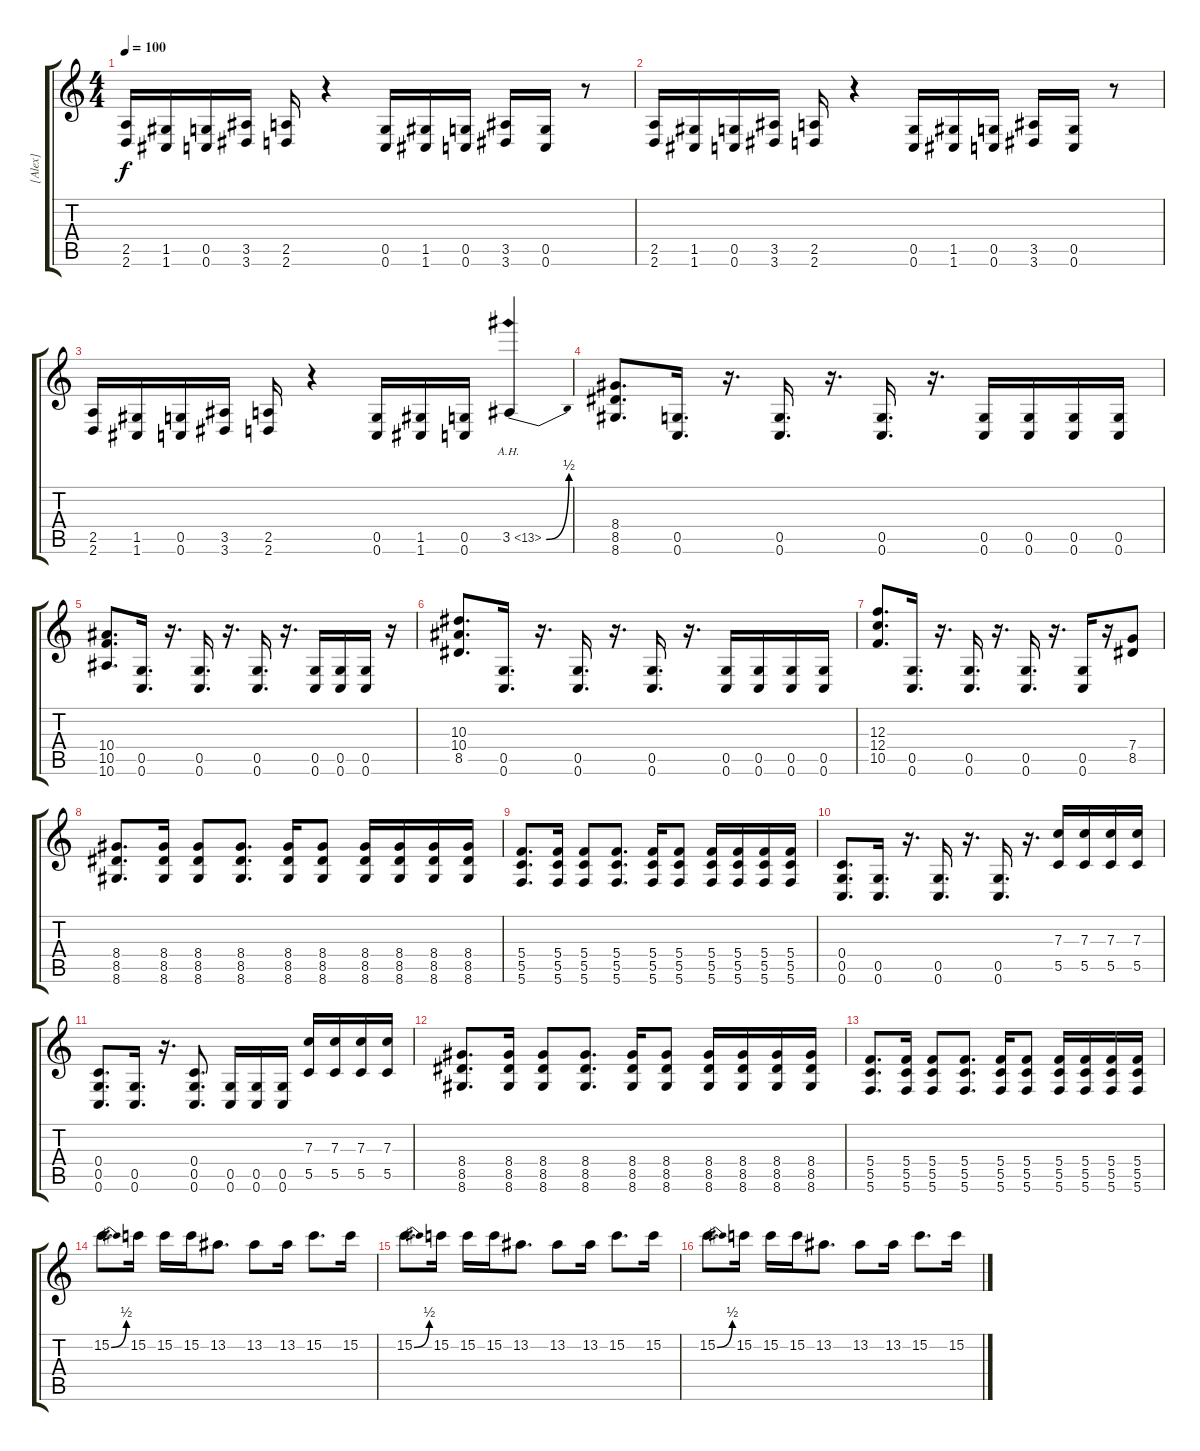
\track ("[Alex]" "[Alex]") {instrument distortionguitar}
\staff {score tabs}
\tuning (D4 A3 F3 C3 G2 C2) {hide}
\ts (4 4)
\tempo 100
\clef g2
\ks c
(2.5 2.6).16{dy f} (1.5 1.6).16 (0.5 0.6).16 (3.5 3.6).16 (2.5 2.6).16 r.4 (0.5 0.6).16 (1.5 1.6).16 (0.5 0.6).16 (3.5 3.6).16 (0.5 0.6).16 r.8 |
(2.5 2.6).16 (1.5 1.6).16 (0.5 0.6).16 (3.5 3.6).16 (2.5 2.6).16 r.4 (0.5 0.6).16 (1.5 1.6).16 (0.5 0.6).16 (3.5 3.6).16 (0.5 0.6).16 r.8 |
(2.5 2.6).16 (1.5 1.6).16 (0.5 0.6).16 (3.5 3.6).16 (2.5 2.6).16 r.4 (0.5 0.6).16 (1.5 1.6).16 (0.5 0.6).16 3.5{be (bend 0 0 60 2) ah 10}.4{instrument guitarharmonics} |
(8.4 8.5 8.6).8{d instrument distortionguitar} (0.5 0.6).16{d} r.16{d} (0.5 0.6).16{d} r.16{d} (0.5 0.6).16{d} r.16{d} (0.5 0.6).16 (0.5 0.6).16 (0.5 0.6).16 (0.5 0.6).16 |
(10.4 10.5 10.6).8{d} (0.5 0.6).16{d} r.16{d} (0.5 0.6).16{d} r.16{d} (0.5 0.6).16{d} r.16{d} (0.5 0.6).16 (0.5 0.6).16 (0.5 0.6).16 r.16 |
(10.3 10.4 8.5).8{d} (0.5 0.6).16{d} r.16{d} (0.5 0.6).16{d} r.16{d} (0.5 0.6).16{d} r.16{d} (0.5 0.6).16 (0.5 0.6).16 (0.5 0.6).16 (0.5 0.6).16 |
(12.3 12.4 10.5).8{d} (0.5 0.6).16{d} r.16{d} (0.5 0.6).16{d} r.16{d} (0.5 0.6).16{d} r.16{d} (0.5 0.6).16 r.16 (7.4 8.5).8 |
(8.4 8.5 8.6).8{d} (8.4 8.5 8.6).16 (8.4 8.5 8.6).8 (8.4 8.5 8.6).8{d} (8.4 8.5 8.6).16 (8.4 8.5 8.6).8 (8.4 8.5 8.6).16 (8.4 8.5 8.6).16 (8.4 8.5 8.6).16 (8.4 8.5 8.6).16 |
(5.4 5.5 5.6).8{d} (5.4 5.5 5.6).16 (5.4 5.5 5.6).8 (5.4 5.5 5.6).8{d} (5.4 5.5 5.6).16 (5.4 5.5 5.6).8 (5.4 5.5 5.6).16 (5.4 5.5 5.6).16 (5.4 5.5 5.6).16 (5.4 5.5 5.6).16 |
(0.4 0.5 0.6).8{d} (0.5 0.6).16{d} r.16{d} (0.5 0.6).16{d} r.16{d} (0.5 0.6).16{d} r.16{d} (7.3 5.5).16 (7.3 5.5).16 (7.3 5.5).16 (7.3 5.5).16 |
(0.4 0.5 0.6).8{d} (0.5 0.6).16{d} r.16{d} (0.4 0.5 0.6).8{d} (0.5 0.6).16 (0.5 0.6).16 (0.5 0.6).16 (7.3 5.5).16 (7.3 5.5).16 (7.3 5.5).16 (7.3 5.5).16 |
(8.4 8.5 8.6).8{d} (8.4 8.5 8.6).16 (8.4 8.5 8.6).8 (8.4 8.5 8.6).8{d} (8.4 8.5 8.6).16 (8.4 8.5 8.6).8 (8.4 8.5 8.6).16 (8.4 8.5 8.6).16 (8.4 8.5 8.6).16 (8.4 8.5 8.6).16 |
(5.4 5.5 5.6).8{d} (5.4 5.5 5.6).16 (5.4 5.5 5.6).8 (5.4 5.5 5.6).8{d} (5.4 5.5 5.6).16 (5.4 5.5 5.6).8 (5.4 5.5 5.6).16 (5.4 5.5 5.6).16 (5.4 5.5 5.6).16 (5.4 5.5 5.6).16 |
15.2{be (bend 0 0 60 2)}.8{d} 15.2.16 15.2.16 15.2.16 13.2.8{d} 13.2.8 13.2.16 15.2.8{d} 15.2.16 |
15.2{be (bend 0 0 60 2)}.8{d} 15.2.16 15.2.16 15.2.16 13.2.8{d} 13.2.8 13.2.16 15.2.8{d} 15.2.16 |
15.2{be (bend 0 0 60 2)}.8{d} 15.2.16 15.2.16 15.2.16 13.2.8{d} 13.2.8 13.2.16 15.2.8{d} 15.2.16
